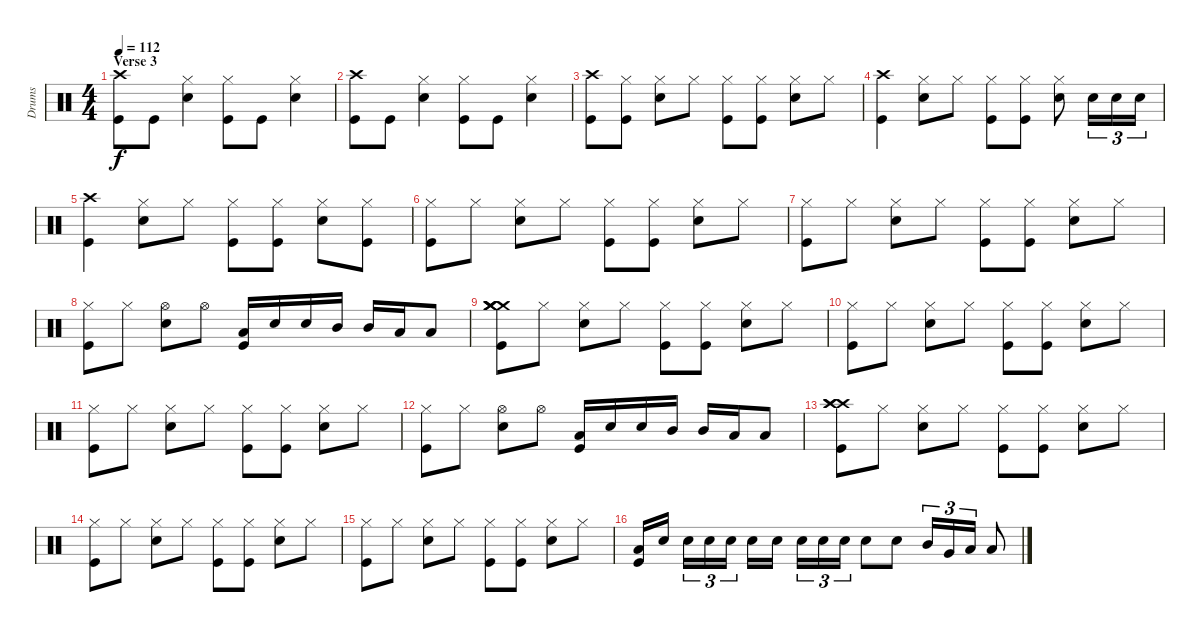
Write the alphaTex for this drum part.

\track ("Drums" "Drums") {instrument percussion}
\staff {score}
\articulation defaults
\ts (4 4)
\section ("" "Verse 3")
\tempo 112
\clef neutral
\ks c
("Crash high (hit)" "Kick (hit)").8{dy f} "Kick (hit)".8 ("Hi-Hat (closed)" "Snare (hit) 2").4 ("Hi-Hat (closed)" "Kick (hit)").8 "Kick (hit)".8 ("Hi-Hat (closed)" "Snare (hit) 2").4 |
("Crash high (hit)" "Kick (hit)").8 "Kick (hit)".8 ("Hi-Hat (closed)" "Snare (hit) 2").4 ("Hi-Hat (closed)" "Kick (hit)").8 "Kick (hit)".8 ("Hi-Hat (closed)" "Snare (hit) 2").4 |
("Crash high (hit)" "Kick (hit)").8 ("Hi-Hat (closed)" "Kick (hit)").8 ("Hi-Hat (closed)" "Snare (hit) 2").8 "Hi-Hat (closed)".8 ("Hi-Hat (closed)" "Kick (hit)").8 ("Hi-Hat (closed)" "Kick (hit)").8 ("Hi-Hat (closed)" "Snare (hit) 2").8 "Hi-Hat (closed)".8 |
("Crash high (hit)" "Kick (hit)").4 ("Hi-Hat (closed)" "Snare (hit) 2").8 "Hi-Hat (closed)".8 ("Hi-Hat (closed)" "Kick (hit)").8 ("Hi-Hat (closed)" "Kick (hit)").8 ("Hi-Hat (closed)" "Snare (hit) 2").8 "Snare (hit) 2".16{tu (3 2)} "Snare (hit) 2".16{tu (3 2)} "Snare (hit) 2".16{tu (3 2)} |
("Crash high (hit)" "Kick (hit)").4 ("Hi-Hat (closed)" "Snare (hit) 2").8 "Hi-Hat (closed)".8 ("Hi-Hat (closed)" "Kick (hit)").8 ("Hi-Hat (closed)" "Kick (hit)").8 ("Hi-Hat (closed)" "Snare (hit) 2").8 ("Hi-Hat (closed)" "Kick (hit)").8 |
("Hi-Hat (closed)" "Kick (hit)").8 "Hi-Hat (closed)".8 ("Hi-Hat (closed)" "Snare (hit) 2").8 "Hi-Hat (closed)".8 ("Hi-Hat (closed)" "Kick (hit)").8 ("Hi-Hat (closed)" "Kick (hit)").8 ("Hi-Hat (closed)" "Snare (hit) 2").8 "Hi-Hat (closed)".8 |
("Hi-Hat (closed)" "Kick (hit)").8 "Hi-Hat (closed)".8 ("Hi-Hat (closed)" "Snare (hit) 2").8 "Hi-Hat (closed)".8 ("Hi-Hat (closed)" "Kick (hit)").8 ("Hi-Hat (closed)" "Kick (hit)").8 ("Hi-Hat (closed)" "Snare (hit) 2").8 "Hi-Hat (closed)".8 |
("Hi-Hat (closed)" "Kick (hit)").8 "Hi-Hat (closed)".8 ("Hi-Hat (open)" "Snare (hit) 2").8 "Hi-Hat (open)".8 ("Low Tom (hit)" "Kick (hit)").16 "Snare (hit) 2".16 "Snare (hit) 2".16 "Mid Tom (hit)".16 "Mid Tom (hit)".16 "Low Tom (hit)".16 "Low Tom (hit)".8 |
("Crash medium (hit)" "Crash medium (hit)" "Crash medium (hit)" "Crash medium (hit)" "Kick (hit)").8 "Hi-Hat (closed)".8 ("Hi-Hat (closed)" "Snare (hit) 2").8 "Hi-Hat (closed)".8 ("Hi-Hat (closed)" "Kick (hit)").8 ("Hi-Hat (closed)" "Kick (hit)").8 ("Hi-Hat (closed)" "Snare (hit) 2").8 "Hi-Hat (closed)".8 |
("Hi-Hat (closed)" "Kick (hit)").8 "Hi-Hat (closed)".8 ("Hi-Hat (closed)" "Snare (hit) 2").8 "Hi-Hat (closed)".8 ("Hi-Hat (closed)" "Kick (hit)").8 ("Hi-Hat (closed)" "Kick (hit)").8 ("Hi-Hat (closed)" "Snare (hit) 2").8 "Hi-Hat (closed)".8 |
("Hi-Hat (closed)" "Kick (hit)").8 "Hi-Hat (closed)".8 ("Hi-Hat (closed)" "Snare (hit) 2").8 "Hi-Hat (closed)".8 ("Hi-Hat (closed)" "Kick (hit)").8 ("Hi-Hat (closed)" "Kick (hit)").8 ("Hi-Hat (closed)" "Snare (hit) 2").8 "Hi-Hat (closed)".8 |
("Hi-Hat (closed)" "Kick (hit)").8 "Hi-Hat (closed)".8 ("Hi-Hat (open)" "Snare (hit) 2").8 "Hi-Hat (open)".8 ("Low Tom (hit)" "Kick (hit)").16 "Snare (hit) 2".16 "Snare (hit) 2".16 "Mid Tom (hit)".16 "Mid Tom (hit)".16 "Low Tom (hit)".16 "Low Tom (hit)".8 |
("Crash high (hit)" "Crash high (hit)" "Crash high (hit)" "Kick (hit)").8 "Hi-Hat (closed)".8 ("Hi-Hat (closed)" "Snare (hit) 2").8 "Hi-Hat (closed)".8 ("Hi-Hat (closed)" "Kick (hit)").8 ("Hi-Hat (closed)" "Kick (hit)").8 ("Hi-Hat (closed)" "Snare (hit) 2").8 "Hi-Hat (closed)".8 |
("Hi-Hat (closed)" "Kick (hit)").8 "Hi-Hat (closed)".8 ("Hi-Hat (closed)" "Snare (hit) 2").8 "Hi-Hat (closed)".8 ("Hi-Hat (closed)" "Kick (hit)").8 ("Hi-Hat (closed)" "Kick (hit)").8 ("Hi-Hat (closed)" "Snare (hit) 2").8 "Hi-Hat (closed)".8 |
("Hi-Hat (closed)" "Kick (hit)").8 "Hi-Hat (closed)".8 ("Hi-Hat (closed)" "Snare (hit) 2").8 "Hi-Hat (closed)".8 ("Hi-Hat (closed)" "Kick (hit)").8 ("Hi-Hat (closed)" "Kick (hit)").8 ("Hi-Hat (closed)" "Snare (hit) 2").8 "Hi-Hat (closed)".8 |
("Low Tom (hit)" "Kick (hit)").16 "Snare (hit) 2".16 "Snare (hit) 2".16{tu (3 2)} "Snare (hit) 2".16{tu (3 2)} "Snare (hit) 2".16{tu (3 2)} "Snare (hit) 2".16 "Snare (hit) 2".16 "Snare (hit) 2".16{tu (3 2)} "Snare (hit) 2".16{tu (3 2)} "Snare (hit) 2".16{tu (3 2)} "Snare (hit) 2".8 "Snare (hit) 2".8 "Mid Tom (hit)".16{tu (3 2)} "Very Low Tom (hit)".16{tu (3 2)} "Low Tom (hit)".16{tu (3 2)} "Low Tom (hit)".8
